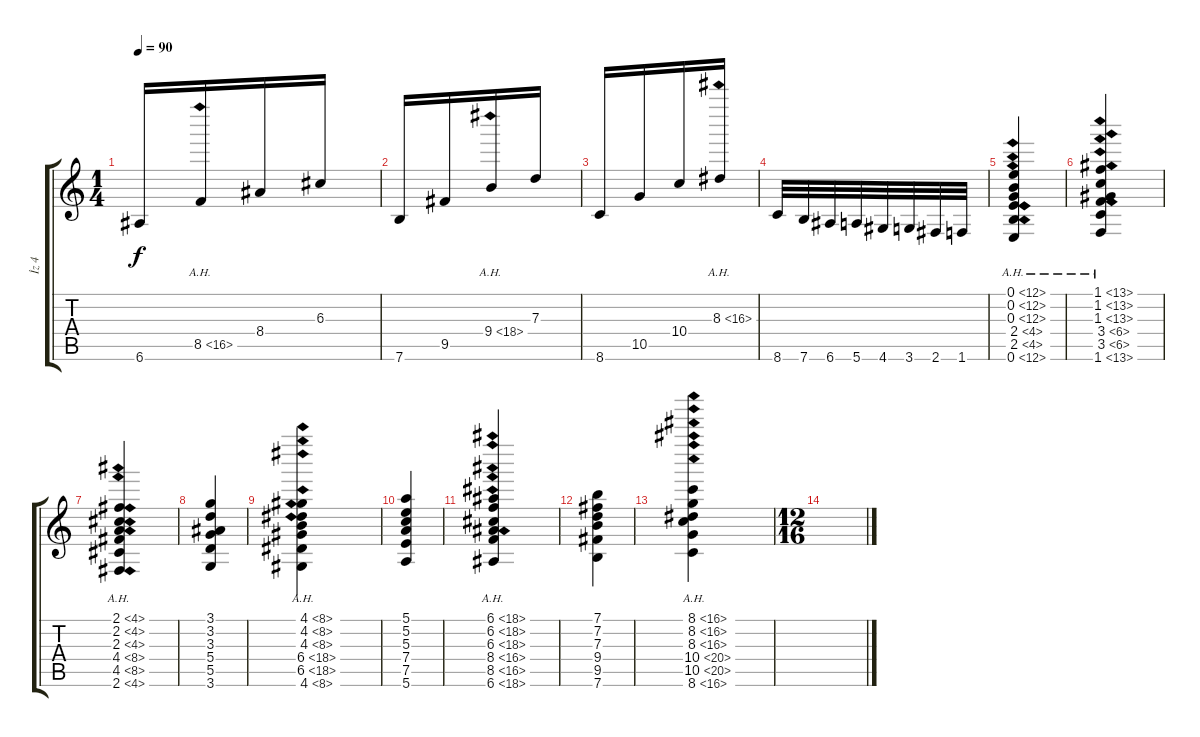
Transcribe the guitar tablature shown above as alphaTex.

\track ("İz 4" "İz 4") {instrument acousticguitarnylon}
\staff {score tabs}
\tuning (E4 B3 G3 D3 A2 E2) {hide}
\ts (1 4)
\tempo 90
\clef g2
\ks c
6.6.16{dy f} 8.5{ah 8}.16 8.4.16 6.3.16 |
7.6.16 9.5.16 9.4{ah 9}.16 7.3.16 |
8.6.16 10.5.16 10.4.16 8.3{ah 8}.16 |
8.6.32 7.6.32 6.6.32 5.6.32 4.6.32 3.6.32 2.6.32 1.6.32 |
(0.1{ah 12} 0.2{ah 12} 0.3{ah 12} 2.4{ah 2} 2.5{ah 2} 0.6{ah 12}).4 |
(1.1{ah 12} 1.2{ah 12} 1.3{ah 12} 3.4{ah 3} 3.5{ah 3} 1.6{ah 12}).4 |
(2.1{ah 2} 2.2{ah 2} 2.3{ah 2} 4.4{ah 4} 4.5{ah 4} 2.6{ah 2}).4 |
(3.1 3.2 3.3 5.4 5.5 3.6).4 |
(4.1{ah 4} 4.2{ah 4} 4.3{ah 4} 6.4{ah 12} 6.5{ah 12} 4.6{ah 4}).4 |
(5.1 5.2 5.3 7.4 7.5 5.6).4 |
(6.1{ah 12} 6.2{ah 12} 6.3{ah 12} 8.4{ah 8} 8.5{ah 8} 6.6{ah 12}).4 |
(7.1 7.2 7.3 9.4 9.5 7.6).4 |
(8.1{ah 8} 8.2{ah 8} 8.3{ah 8} 10.4{ah 10} 10.5{ah 10} 8.6{ah 8}).4 |
\ts (12 16)
